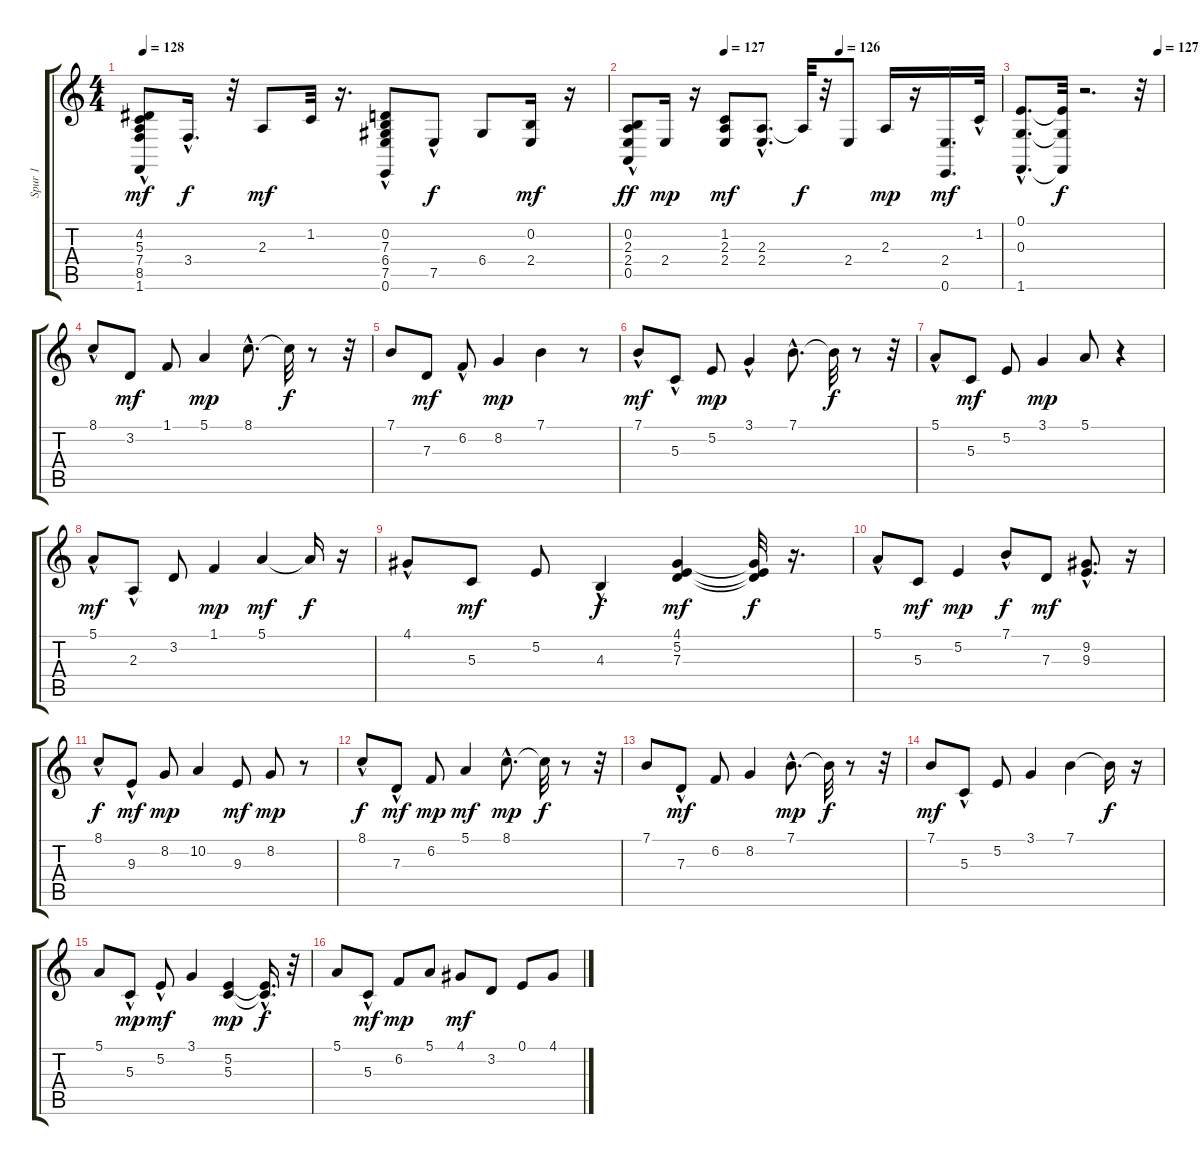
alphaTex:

\track ("Spur 1" "Spur 1") {instrument brightacousticpiano}
\staff {score tabs}
\tuning (E4 B3 G3 D3 A2 E2) {hide}
\ts (4 4)
\tempo 128
\clef g2
\ks c
(4.2 5.3 7.4 8.5{hac} 1.6{hac}).8{dy mf} 3.4{hac}.16{d dy f} r.32 2.3.8{dy mf} 1.2.32 r.16{d} (0.2 7.3 6.4{hac} 7.5 0.6{hac}).8 7.5{hac}.8{dy f} 6.4.8 (0.2 2.4).16{dy mf} r.16 |
\tempo (127 0.25)
\tempo (126 0.5625)
(0.2 2.3 2.4{hac} 0.5{hac}).8{dy ff} 2.4.16{dy mp} r.16 (1.2 2.3 2.4).8{dy mf} (2.3{hac} 2.4{hac}).8{d} 2.3{t}.32{dy f} r.32 2.4.8 2.3.16{dy mp} r.16 (2.4 0.6).16{d dy mf} 1.2{hac}.32 |
\tempo (127 0.96875)
(0.1{hac} 0.3{hac} 1.6{hac}).8{d} (0.1{t} 0.3{t} 1.6{t}).32{dy f} r.2{d} r.32 |
8.1{hac}.8{instrument electricpiano2} 3.2.8{dy mf} 1.1.8 5.1.4{dy mp} 8.1{hac}.8{d} 8.1{t}.32{dy f} r.8 r.32 |
7.1.8 7.3.8{dy mf} 6.2{hac}.8 8.2.4{dy mp} 7.1.4 r.8 |
7.1{hac}.8{dy mf} 5.3{hac}.8 5.2.8{dy mp} 3.1{hac}.4 7.1{hac}.8{d} 7.1{t}.32{dy f} r.8 r.32 |
5.1{hac}.8 5.3.8{dy mf} 5.2.8 3.1.4{dy mp} 5.1.8 r.4 |
5.1{hac}.8{dy mf} 2.3{hac}.8 3.2.8 1.1.4{dy mp} 5.1.4{dy mf} 5.1{t}.16{dy f} r.16 |
4.1{hac}.8 5.3.8{dy mf} 5.2.8 4.3{hac}.4{dy f} (4.1 5.2 7.3).4{dy mf} (4.1{t} 5.2{t} 7.3{t}).32{dy f} r.16{d} |
5.1{hac}.8 5.3.8{dy mf} 5.2.4{dy mp} 7.1{hac}.8{dy f} 7.3.8{dy mf} (9.2{hac} 9.3{hac}).8{d} r.16 |
8.1{hac}.8{dy f} 9.3{hac}.8{dy mf} 8.2.8{dy mp} 10.2.4 9.3.8{dy mf} 8.2.8{dy mp} r.8 |
8.1{hac}.8{dy f} 7.3{hac}.8{dy mf} 6.2.8{dy mp} 5.1.4{dy mf} 8.1{hac}.8{d dy mp} 8.1{t}.32{dy f} r.8 r.32 |
7.1.8 7.3{hac}.8{dy mf} 6.2.8 8.2.4 7.1{hac}.8{d dy mp} 7.1{t}.32{dy f} r.8 r.32 |
7.1.8{dy mf} 5.3{hac}.8 5.2.8 3.1.4 7.1.4 7.1{t}.16{dy f} r.16 |
5.1.8 5.3{hac}.8{dy mp} 5.2{hac}.8{dy mf} 3.1.4 (5.2 5.3).4{dy mp} (5.2{hac t} 5.3{t}).16{d dy f} r.32 |
5.1.8 5.3{hac}.8{dy mf} 6.2.8{dy mp} 5.1.8 4.1.8{dy mf} 3.2.8 0.1.8 4.1.8
